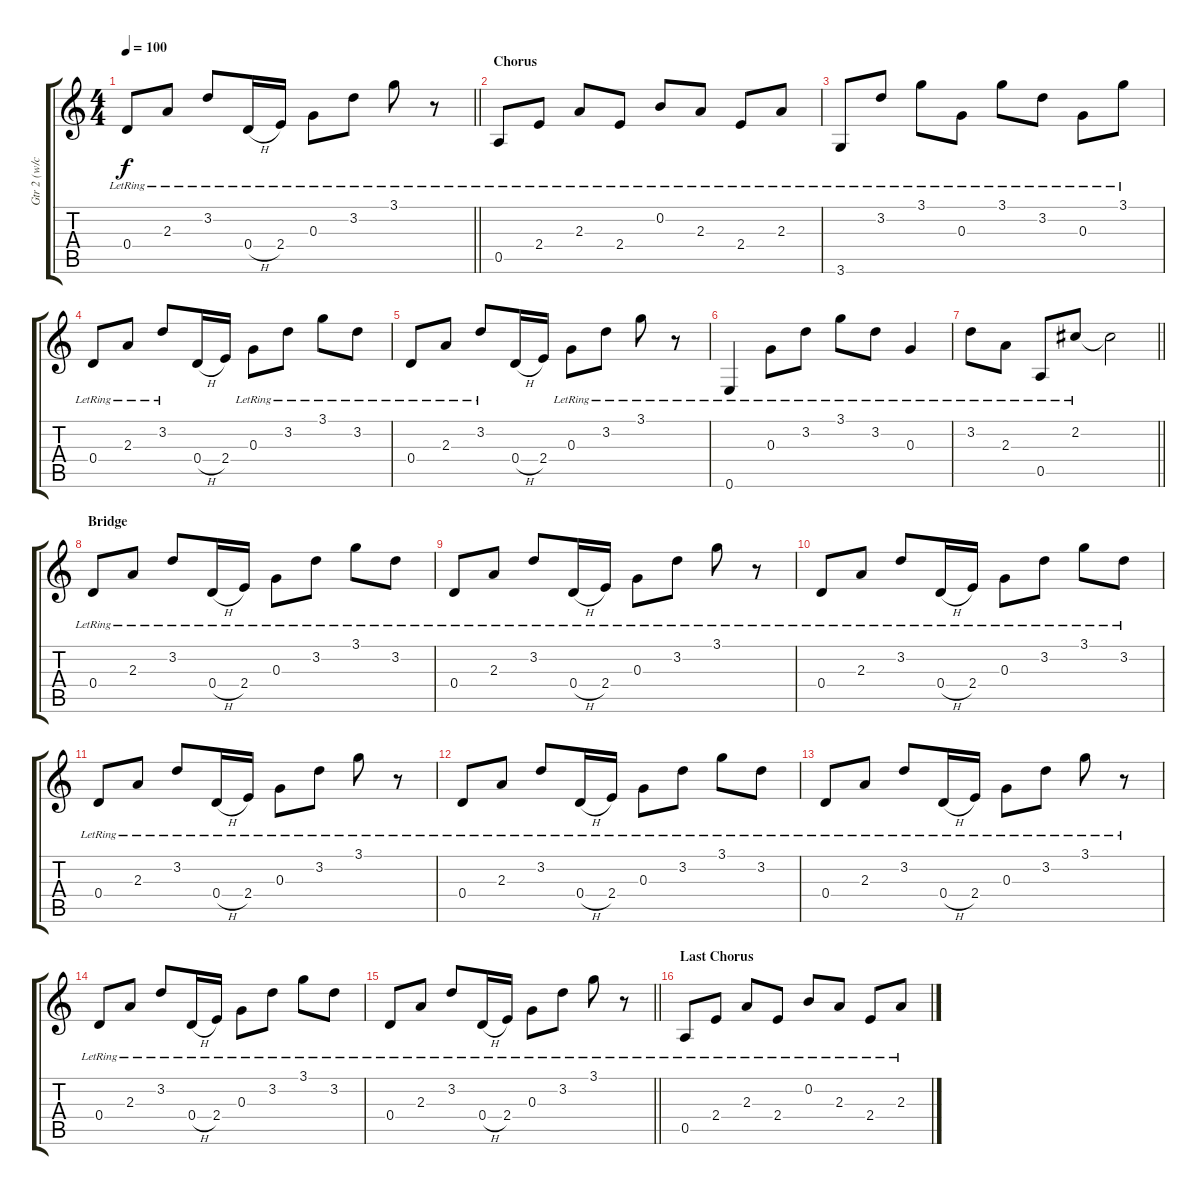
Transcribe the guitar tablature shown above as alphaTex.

\track ("Gtr 2 (w/clean tone)" "Gtr 2 (w/c") {instrument electricguitarclean}
\staff {score tabs}
\tuning (E4 B3 G3 D3 A2 E2) {hide}
\ts (4 4)
\tempo 100
\clef g2
\barLineRight lightlight
\ks c
0.4{lr}.8{dy f} 2.3{lr}.8 3.2{lr}.8 0.4{h lr}.16 2.4{lr}.16 0.3{lr}.8 3.2{lr}.8 3.1{lr}.8 r.8 |
\section ("" "Chorus")
0.5{lr}.8 2.4{lr}.8 2.3{lr}.8 2.4{lr}.8 0.2{lr}.8 2.3{lr}.8 2.4{lr}.8 2.3{lr}.8 |
3.6{lr}.8 3.2{lr}.8 3.1{lr}.8 0.3{lr}.8 3.1{lr}.8 3.2{lr}.8 0.3{lr}.8 3.1{lr}.8 |
0.4{lr}.8 2.3{lr}.8 3.2{lr}.8 0.4{h}.16 2.4.16 0.3{lr}.8 3.2{lr}.8 3.1{lr}.8 3.2{lr}.8 |
0.4{lr}.8 2.3{lr}.8 3.2{lr}.8 0.4{h}.16 2.4.16 0.3{lr}.8 3.2{lr}.8 3.1{lr}.8 r.8 |
0.6{lr}.4 0.3{lr}.8 3.2{lr}.8 3.1{lr}.8 3.2{lr}.8 0.3{lr}.4 |
\barLineRight lightlight
3.2{lr}.8 2.3{lr}.8 0.5{lr}.8 2.2{lr}.8 2.2{t}.2 |
\section ("" "Bridge")
0.4{lr}.8 2.3{lr}.8 3.2{lr}.8 0.4{h lr}.16 2.4{lr}.16 0.3{lr}.8 3.2{lr}.8 3.1{lr}.8 3.2{lr}.8 |
0.4{lr}.8 2.3{lr}.8 3.2{lr}.8 0.4{h lr}.16 2.4{lr}.16 0.3{lr}.8 3.2{lr}.8 3.1{lr}.8 r.8 |
0.4{lr}.8 2.3{lr}.8 3.2{lr}.8 0.4{h lr}.16 2.4{lr}.16 0.3{lr}.8 3.2{lr}.8 3.1{lr}.8 3.2{lr}.8 |
0.4{lr}.8 2.3{lr}.8 3.2{lr}.8 0.4{h lr}.16 2.4{lr}.16 0.3{lr}.8 3.2{lr}.8 3.1{lr}.8 r.8 |
0.4{lr}.8 2.3{lr}.8 3.2{lr}.8 0.4{h lr}.16 2.4{lr}.16 0.3{lr}.8 3.2{lr}.8 3.1{lr}.8 3.2{lr}.8 |
0.4{lr}.8 2.3{lr}.8 3.2{lr}.8 0.4{h lr}.16 2.4{lr}.16 0.3{lr}.8 3.2{lr}.8 3.1{lr}.8 r.8 |
0.4{lr}.8 2.3{lr}.8 3.2{lr}.8 0.4{h lr}.16 2.4{lr}.16 0.3{lr}.8 3.2{lr}.8 3.1{lr}.8 3.2{lr}.8 |
\barLineRight lightlight
0.4{lr}.8 2.3{lr}.8 3.2{lr}.8 0.4{h lr}.16 2.4{lr}.16 0.3{lr}.8 3.2{lr}.8 3.1{lr}.8 r.8 |
\section ("" "Last Chorus")
0.5{lr}.8 2.4{lr}.8 2.3{lr}.8 2.4{lr}.8 0.2{lr}.8 2.3{lr}.8 2.4{lr}.8 2.3{lr}.8
